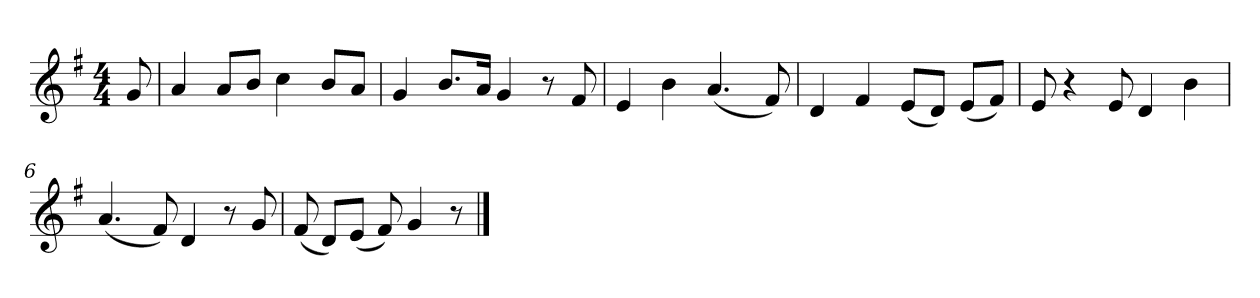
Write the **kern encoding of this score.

**kern
*part1
*staff1
*k[f#]
*M4/4
*MM120
=
8g
=1
4a
8aL
8bJ
4cc
8bL
8aJ
=2
4g
8.bL
16aJk
4g
8r
8f#
=3
4e
4b
(4.a
8f#)
=4
4d
4f#
(8eL
8dJ)
(8eL
8f#J)
=5
8e
4r
8e
4d
4b
=6
(4.a
8f#)
4d
8r
8g
=7
(8f#
8dL)
(8eJ
8f#)
4g
8r
==
*-
